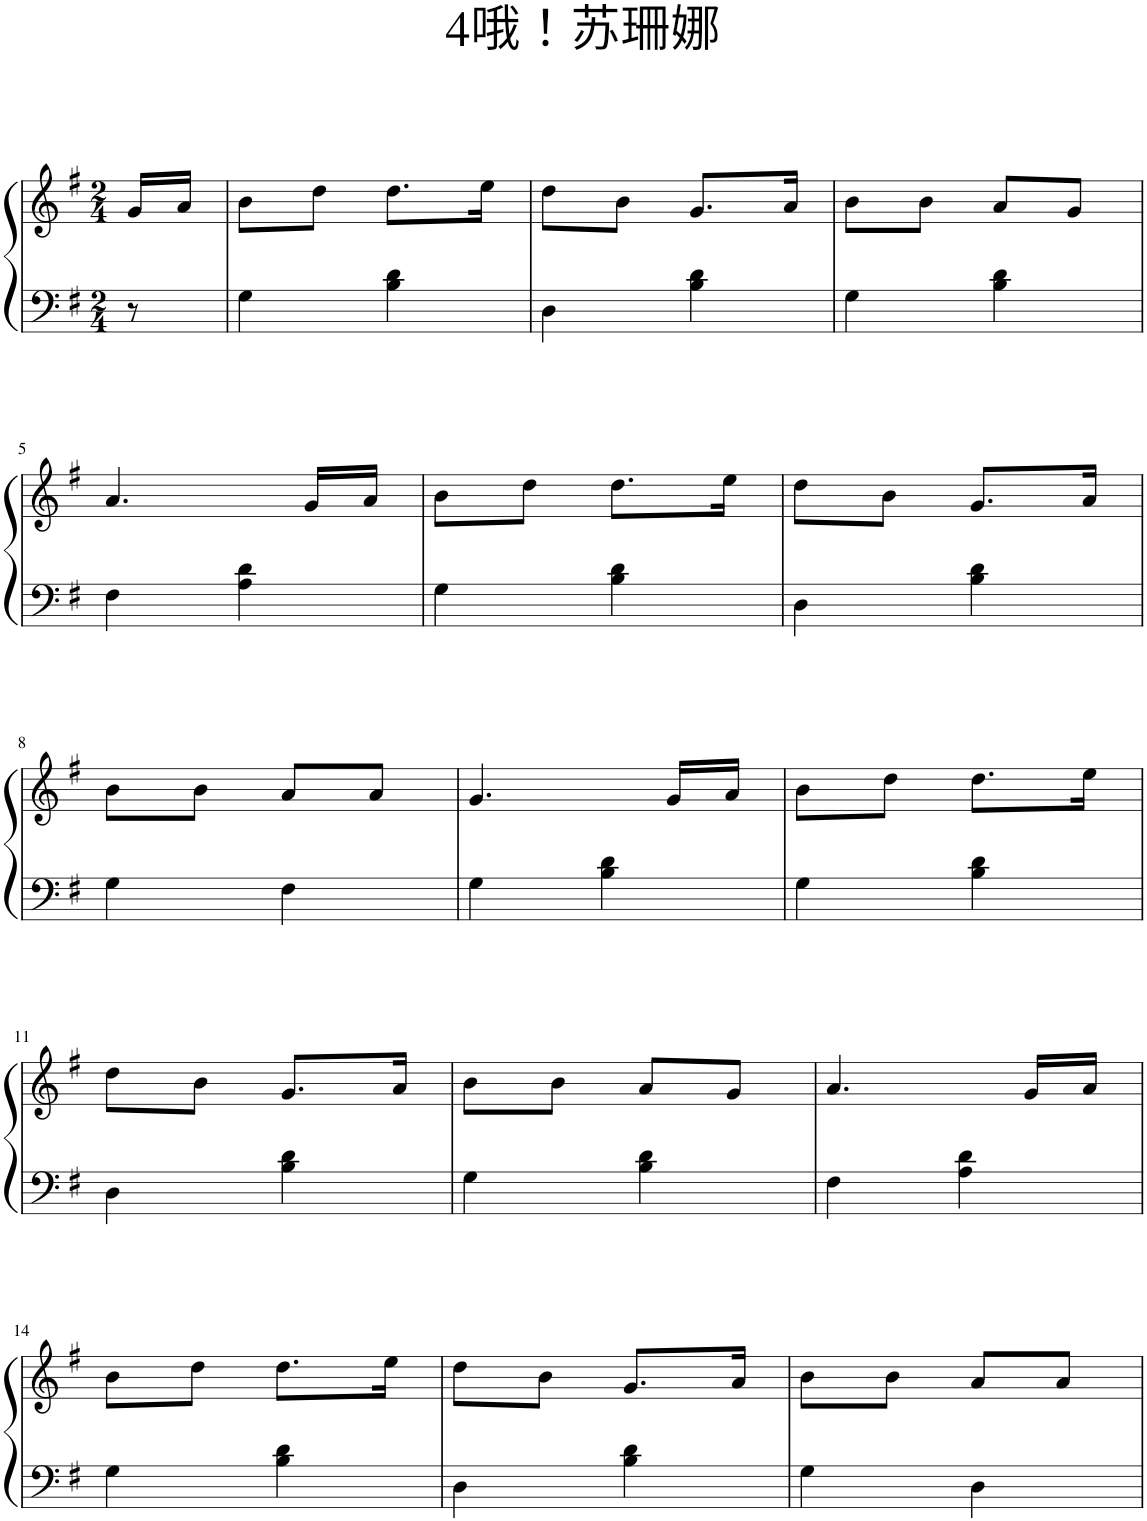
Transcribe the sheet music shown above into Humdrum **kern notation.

**kern	**kern
*part1	*part1
*staff2	*staff1
*I"钢琴	*
*clefF4	*clefG2
*k[f#]	*k[f#]
*M2/4	*M2/4
=1	=1
8r	16g/LL
.	16a/JJ
=2	=2
4G\	8b\L
.	8dd\J
4B\ 4d\	8.dd\L
.	16ee\Jk
=3	=3
4D\	8dd\L
.	8b\J
4B\ 4d\	8.g/L
.	16a/Jk
=4	=4
4G\	8b\L
.	8b\J
4B\ 4d\	8a/L
.	8g/J
!!LO:LB:g=z
=5	=5
4F#\	4.a/
4A\ 4d\	.
.	16g/LL
.	16a/JJ
=6	=6
4G\	8b\L
.	8dd\J
4B\ 4d\	8.dd\L
.	16ee\Jk
=7	=7
4D\	8dd\L
.	8b\J
4B\ 4d\	8.g/L
.	16a/Jk
!!LO:LB:g=z
=8	=8
4G\	8b\L
.	8b\J
4F#\	8a/L
.	8a/J
=9	=9
4G\	4.g/
4B\ 4d\	.
.	16g/LL
.	16a/JJ
=10	=10
4G\	8b\L
.	8dd\J
4B\ 4d\	8.dd\L
.	16ee\Jk
!!LO:LB:g=z
=11	=11
4D\	8dd\L
.	8b\J
4B\ 4d\	8.g/L
.	16a/Jk
=12	=12
4G\	8b\L
.	8b\J
4B\ 4d\	8a/L
.	8g/J
=13	=13
4F#\	4.a/
4A\ 4d\	.
.	16g/LL
.	16a/JJ
!!LO:LB:g=z
=14	=14
4G\	8b\L
.	8dd\J
4B\ 4d\	8.dd\L
.	16ee\Jk
=15	=15
4D\	8dd\L
.	8b\J
4B\ 4d\	8.g/L
.	16a/Jk
=16	=16
4G\	8b\L
.	8b\J
4D\	8a/L
.	8a/J
=	=
*-	*-
